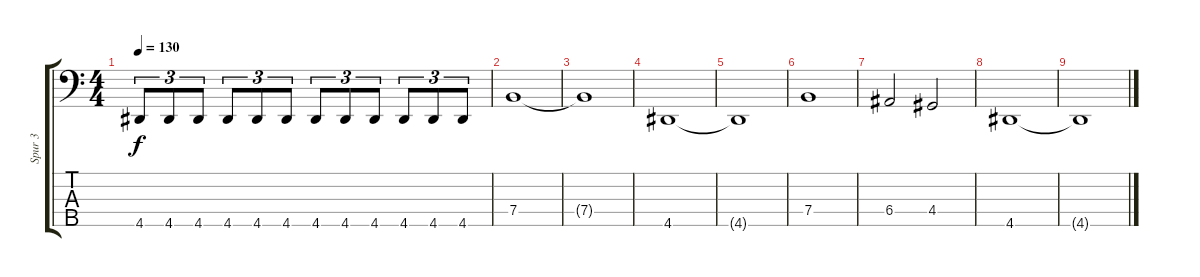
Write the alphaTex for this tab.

\track ("Spur 3" "Spur 3") {instrument electricbassfinger}
\staff {score tabs}
\tuning (Gb2 D2 A1 E1 B0) {hide}
\ts (4 4)
\tempo 130
\clef f4
\ks c
4.5.8{tu (3 2) dy f} 4.5.8{tu (3 2)} 4.5.8{tu (3 2)} 4.5.8{tu (3 2)} 4.5.8{tu (3 2)} 4.5.8{tu (3 2)} 4.5.8{tu (3 2)} 4.5.8{tu (3 2)} 4.5.8{tu (3 2)} 4.5.8{tu (3 2)} 4.5.8{tu (3 2)} 4.5.8{tu (3 2)} |
7.4.1 |
7.4{t}.1 |
4.5.1 |
4.5{t}.1 |
7.4.1 |
6.4.2 4.4.2 |
4.5.1 |
4.5{t}.1
